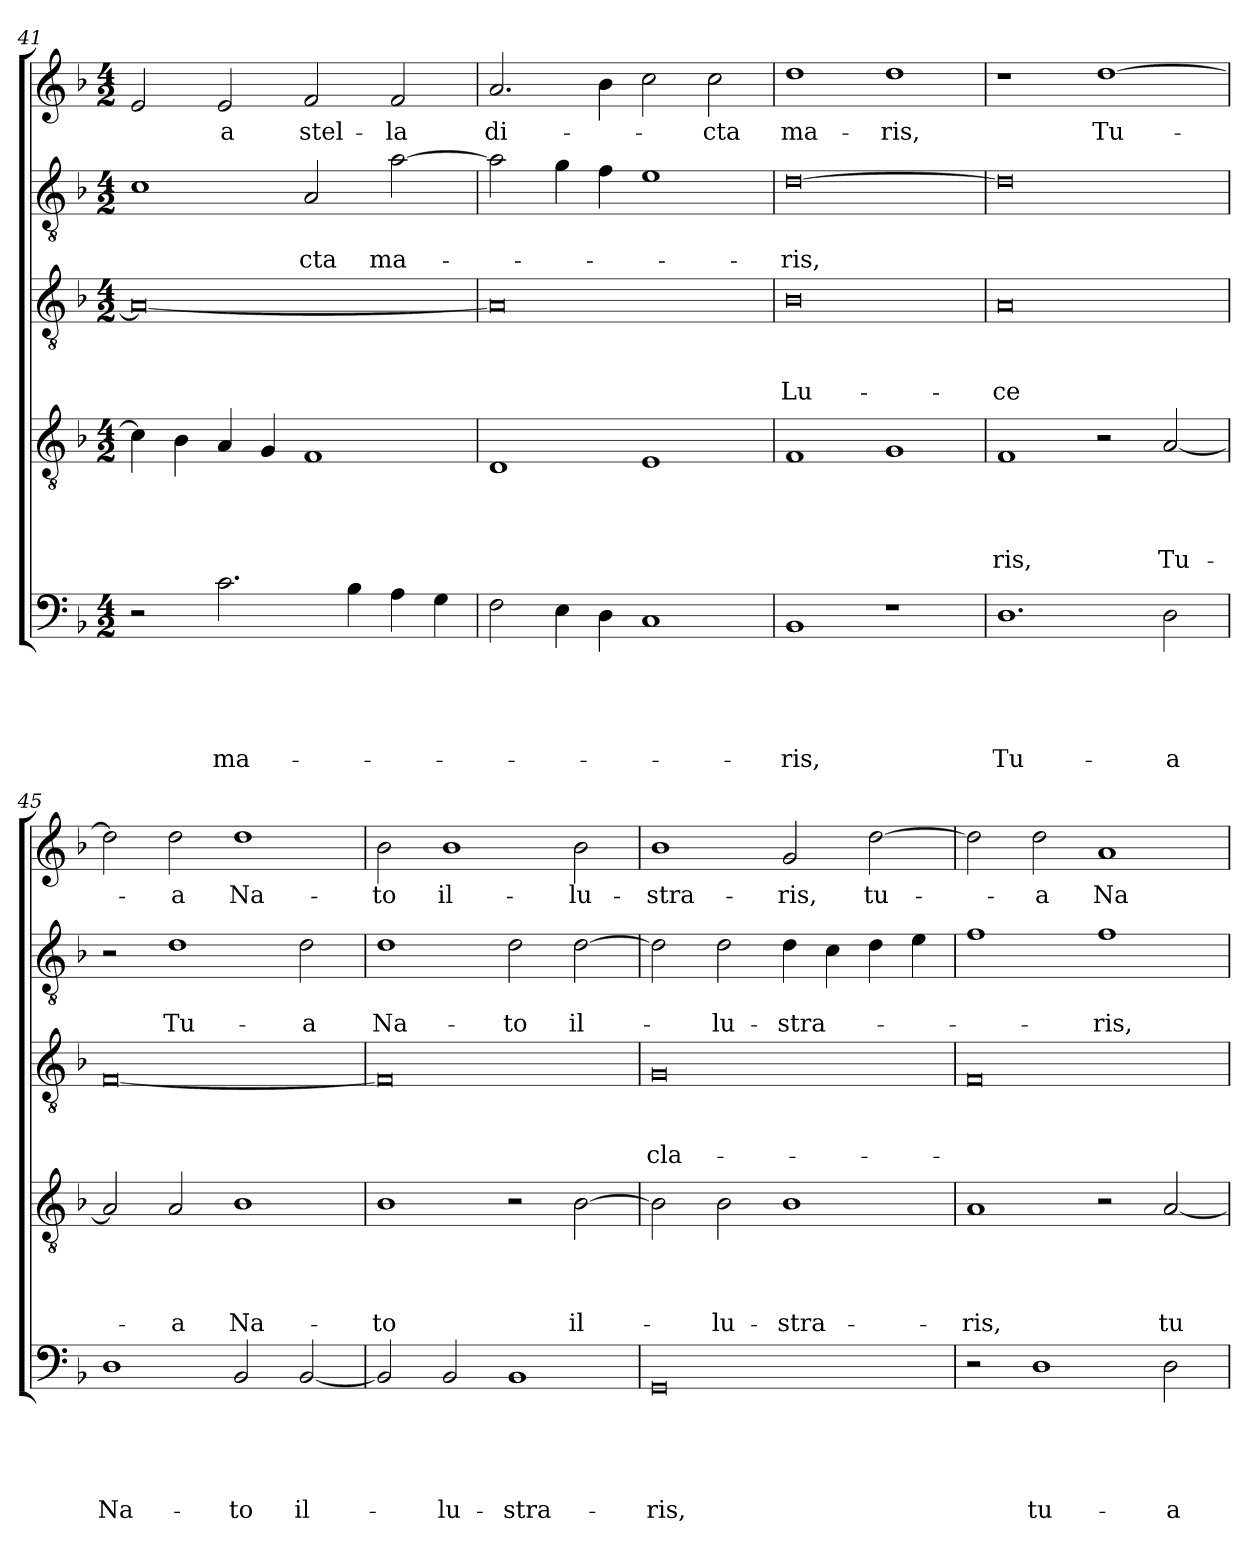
**kern	**text	**text	**text	**text	**text	**kern	**text	**text	**text	**text	**kern	**text	**text	**text	**kern	**text	**text	**kern	**text
*part5	*part5	*part5	*part5	*part5	*part5	*part4	*part4	*part4	*part4	*part4	*part3	*part3	*part3	*part3	*part2	*part2	*part2	*part1	*part1
*staff5	*staff5	*staff5	*staff5	*staff5	*staff5	*staff4	*staff4	*staff4	*staff4	*staff4	*staff3	*staff3	*staff3	*staff3	*staff2	*staff2	*staff2	*staff1	*staff1
*clefF4	*	*	*	*	*	*clefGv2	*	*	*	*	*clefGv2	*	*	*	*clefGv2	*	*	*clefG2	*
*k[b-]	*	*	*	*	*	*k[b-]	*	*	*	*	*k[b-]	*	*	*	*k[b-]	*	*	*k[b-]	*
*F:	*	*	*	*	*	*F:	*	*	*	*	*F:	*	*	*	*F:	*	*	*F:	*
*M4/2	*	*	*	*	*	*M4/2	*	*	*	*	*M4/2	*	*	*	*M4/2	*	*	*M4/2	*
=41	=41	=41	=41	=41	=41	=41	=41	=41	=41	=41	=41	=41	=41	=41	=41	=41	=41	=41	=41
2r	.	.	.	.	.	4c\]	.	.	.	.	0A_	.	.	.	1c	.	.	2e/	.
.	.	.	.	.	.	4B-\	.	.	.	.	.	.	.	.	.	.	.	.	.
!	!	!	!	!	!LO:LY:b	!	!	!	!	!	!	!	!	!	!	!	!	!	!LO:LY:b
2.c\	.	.	.	.	ma-	4A/	.	.	.	.	.	.	.	.	.	.	.	2e/	-a
.	.	.	.	.	.	4G/	.	.	.	.	.	.	.	.	.	.	.	.	.
!	!	!	!	!	!	!	!	!	!	!	!	!	!	!	!	!	!LO:LY:b	!	!LO:LY:b
.	.	.	.	.	.	1F	.	.	.	.	.	.	.	.	2A/	.	-cta	2f/	stel-
4B-\	.	.	.	.	.	.	.	.	.	.	.	.	.	.	.	.	.	.	.
!	!	!	!	!	!	!	!	!	!	!	!	!	!	!	!	!	!LO:LY:b	!	!LO:LY:b
4A\	.	.	.	.	.	.	.	.	.	.	.	.	.	.	[2a\	.	ma-	2f/	-la
4G\	.	.	.	.	.	.	.	.	.	.	.	.	.	.	.	.	.	.	.
=42	=42	=42	=42	=42	=42	=42	=42	=42	=42	=42	=42	=42	=42	=42	=42	=42	=42	=42	=42
!	!	!	!	!	!	!	!	!	!	!	!	!	!	!	!	!	!	!	!LO:LY:b
2F\	.	.	.	.	.	1D	.	.	.	.	0A]	.	.	.	2a\]	.	.	2.a/	di-
4E\	.	.	.	.	.	.	.	.	.	.	.	.	.	.	4g\	.	.	.	.
4D\	.	.	.	.	.	.	.	.	.	.	.	.	.	.	4f\	.	.	4b-\	.
1C	.	.	.	.	.	1E	.	.	.	.	.	.	.	.	1e	.	.	2cc\	.
!	!	!	!	!	!	!	!	!	!	!	!	!	!	!	!	!	!	!	!LO:LY:b
.	.	.	.	.	.	.	.	.	.	.	.	.	.	.	.	.	.	2cc\	-cta
!!LO:LB:g=z
=43	=43	=43	=43	=43	=43	=43	=43	=43	=43	=43	=43	=43	=43	=43	=43	=43	=43	=43	=43
!	!	!	!	!	!LO:LY:b	!	!	!	!	!	!	!	!	!LO:LY:b	!	!	!LO:LY:b	!	!LO:LY:b
1BB-	.	.	.	.	-ris,	1F	.	.	.	.	0B-	.	.	Lu-	[0d	.	-ris,	1dd	ma-
!	!	!	!	!	!	!	!	!	!	!	!	!	!	!	!	!	!	!	!LO:LY:b
1r	.	.	.	.	.	1G	.	.	.	.	.	.	.	.	.	.	.	1dd	-ris,
=44	=44	=44	=44	=44	=44	=44	=44	=44	=44	=44	=44	=44	=44	=44	=44	=44	=44	=44	=44
!	!	!	!	!	!LO:LY:b	!	!	!	!	!LO:LY:b	!	!	!	!LO:LY:b	!	!	!	!	!
1.D	.	.	.	.	Tu-	1F	.	.	.	-ris,	0A	.	.	-ce	0d]	.	.	1r	.
!	!	!	!	!	!	!	!	!	!	!	!	!	!	!	!	!	!	!	!LO:LY:b
.	.	.	.	.	.	2r	.	.	.	.	.	.	.	.	.	.	.	[1dd	Tu-
!	!	!	!	!	!LO:LY:b	!	!	!	!	!LO:LY:b	!	!	!	!	!	!	!	!	!
2D\	.	.	.	.	-a	[2A/	.	.	.	Tu-	.	.	.	.	.	.	.	.	.
=45	=45	=45	=45	=45	=45	=45	=45	=45	=45	=45	=45	=45	=45	=45	=45	=45	=45	=45	=45
!	!	!	!	!	!LO:LY:b	!	!	!	!	!	!	!	!	!	!	!	!	!	!
1D	.	.	.	.	Na-	2A/]	.	.	.	.	[0F	.	.	.	2r	.	.	2dd\]	.
!	!	!	!	!	!	!	!	!	!	!LO:LY:b	!	!	!	!	!	!	!LO:LY:b	!	!LO:LY:b
.	.	.	.	.	.	2A/	.	.	.	-a	.	.	.	.	1d	.	Tu-	2dd\	-a
!	!	!	!	!	!LO:LY:b	!	!	!	!	!LO:LY:b	!	!	!	!	!	!	!	!	!LO:LY:b
2BB-/	.	.	.	.	-to	1B-	.	.	.	Na-	.	.	.	.	.	.	.	1dd	Na-
!	!	!	!	!	!LO:LY:b	!	!	!	!	!	!	!	!	!	!	!	!LO:LY:b	!	!
[2BB-/	.	.	.	.	il-	.	.	.	.	.	.	.	.	.	2d\	.	-a	.	.
=46	=46	=46	=46	=46	=46	=46	=46	=46	=46	=46	=46	=46	=46	=46	=46	=46	=46	=46	=46
!	!	!	!	!	!	!	!	!	!	!LO:LY:b	!	!	!	!	!	!	!LO:LY:b	!	!LO:LY:b
2BB-/]	.	.	.	.	.	1B-	.	.	.	-to	0F]	.	.	.	1d	.	Na-	2b-\	-to
!	!	!	!	!	!LO:LY:b	!	!	!	!	!	!	!	!	!	!	!	!	!	!LO:LY:b
2BB-/	.	.	.	.	-lu-	.	.	.	.	.	.	.	.	.	.	.	.	1b-	il-
!	!	!	!	!	!LO:LY:b	!	!	!	!	!	!	!	!	!	!	!	!LO:LY:b	!	!
1BB-	.	.	.	.	-stra-	2r	.	.	.	.	.	.	.	.	2d\	.	-to	.	.
!	!	!	!	!	!	!	!	!	!	!LO:LY:b	!	!	!	!	!	!	!LO:LY:b	!	!LO:LY:b
.	.	.	.	.	.	[2B-\	.	.	.	il-	.	.	.	.	[2d\	.	il-	2b-\	-lu-
=47	=47	=47	=47	=47	=47	=47	=47	=47	=47	=47	=47	=47	=47	=47	=47	=47	=47	=47	=47
!	!	!	!	!	!LO:LY:b	!	!	!	!	!	!	!	!	!LO:LY:b	!	!	!	!	!LO:LY:b
0GG	.	.	.	.	-ris,	2B-\]	.	.	.	.	0G	.	.	cla-	2d\]	.	.	1b-	-stra-
!	!	!	!	!	!	!	!	!	!	!LO:LY:b	!	!	!	!	!	!	!LO:LY:b	!	!
.	.	.	.	.	.	2B-\	.	.	.	-lu-	.	.	.	.	2d\	.	-lu-	.	.
!	!	!	!	!	!	!	!	!	!	!LO:LY:b	!	!	!	!	!	!	!LO:LY:b	!	!LO:LY:b
.	.	.	.	.	.	1B-	.	.	.	-stra-	.	.	.	.	4d\	.	-stra-	2g/	-ris,
.	.	.	.	.	.	.	.	.	.	.	.	.	.	.	4c\	.	.	.	.
!	!	!	!	!	!	!	!	!	!	!	!	!	!	!	!	!	!	!	!LO:LY:b
.	.	.	.	.	.	.	.	.	.	.	.	.	.	.	4d\	.	.	[2dd\	tu-
.	.	.	.	.	.	.	.	.	.	.	.	.	.	.	4e\	.	.	.	.
=48	=48	=48	=48	=48	=48	=48	=48	=48	=48	=48	=48	=48	=48	=48	=48	=48	=48	=48	=48
!	!	!	!	!	!	!	!	!	!	!LO:LY:b	!	!	!	!	!	!	!	!	!
2r	.	.	.	.	.	1A	.	.	.	-ris,	0F	.	.	.	1f	.	.	2dd\]	.
!	!	!	!	!	!LO:LY:b	!	!	!	!	!	!	!	!	!	!	!	!	!	!LO:LY:b
1D	.	.	.	.	tu-	.	.	.	.	.	.	.	.	.	.	.	.	2dd\	-a
!	!	!	!	!	!	!	!	!	!	!	!	!	!	!	!	!	!LO:LY:b	!	!LO:LY:b
.	.	.	.	.	.	2r	.	.	.	.	.	.	.	.	1f	.	-ris,	1a	Na-
!	!	!	!	!	!LO:LY:b	!	!	!	!	!LO:LY:b	!	!	!	!	!	!	!	!	!
2D\	.	.	.	.	-a	[2A/	.	.	.	tu-	.	.	.	.	.	.	.	.	.
=	=	=	=	=	=	=	=	=	=	=	=	=	=	=	=	=	=	=	=
*-	*-	*-	*-	*-	*-	*-	*-	*-	*-	*-	*-	*-	*-	*-	*-	*-	*-	*-	*-
